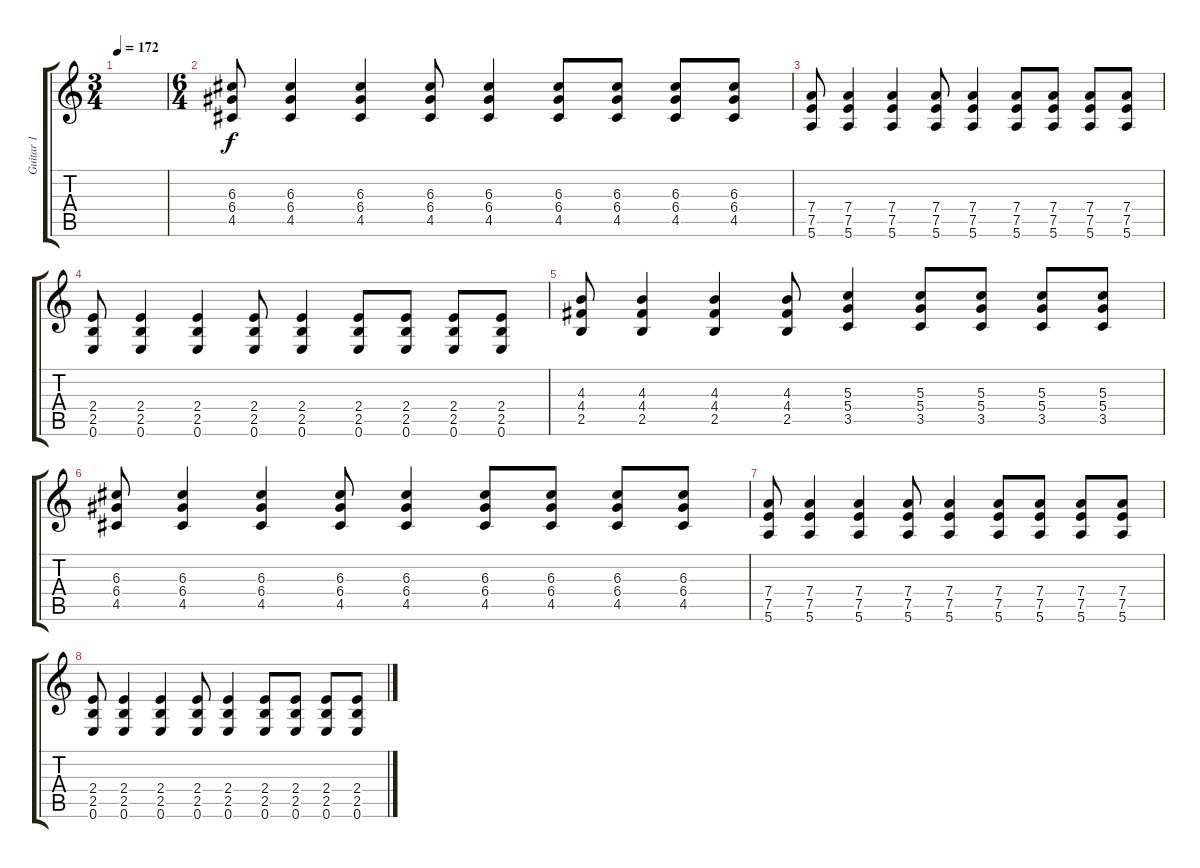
\track ("Guitar 1" "Guitar 1") {instrument acousticguitarsteel}
\staff {score tabs}
\tuning (E4 B3 G3 D3 A2 E2) {hide}
\ts (3 4)
\tempo 172
\clef g2
\ks c
|
\ts (6 4)
(6.3 6.4 4.5).8{dy f volume 14 instrument distortionguitar} (6.3 6.4 4.5).4 (6.3 6.4 4.5).4 (6.3 6.4 4.5).8 (6.3 6.4 4.5).4 (6.3 6.4 4.5).8 (6.3 6.4 4.5).8 (6.3 6.4 4.5).8 (6.3 6.4 4.5).8 |
(7.4 7.5 5.6).8{instrument distortionguitar} (7.4 7.5 5.6).4 (7.4 7.5 5.6).4 (7.4 7.5 5.6).8 (7.4 7.5 5.6).4 (7.4 7.5 5.6).8 (7.4 7.5 5.6).8 (7.4 7.5 5.6).8 (7.4 7.5 5.6).8 |
(2.4 2.5 0.6).8{instrument distortionguitar} (2.4 2.5 0.6).4 (2.4 2.5 0.6).4 (2.4 2.5 0.6).8 (2.4 2.5 0.6).4 (2.4 2.5 0.6).8 (2.4 2.5 0.6).8 (2.4 2.5 0.6).8 (2.4 2.5 0.6).8 |
(4.3 4.4 2.5).8{instrument distortionguitar} (4.3 4.4 2.5).4 (4.3 4.4 2.5).4 (4.3 4.4 2.5).8 (5.3 5.4 3.5).4 (5.3 5.4 3.5).8 (5.3 5.4 3.5).8 (5.3 5.4 3.5).8 (5.3 5.4 3.5).8 |
(6.3 6.4 4.5).8{instrument distortionguitar} (6.3 6.4 4.5).4 (6.3 6.4 4.5).4 (6.3 6.4 4.5).8 (6.3 6.4 4.5).4 (6.3 6.4 4.5).8 (6.3 6.4 4.5).8 (6.3 6.4 4.5).8 (6.3 6.4 4.5).8 |
(7.4 7.5 5.6).8{instrument distortionguitar} (7.4 7.5 5.6).4 (7.4 7.5 5.6).4 (7.4 7.5 5.6).8 (7.4 7.5 5.6).4 (7.4 7.5 5.6).8 (7.4 7.5 5.6).8 (7.4 7.5 5.6).8 (7.4 7.5 5.6).8 |
(2.4 2.5 0.6).8{instrument distortionguitar} (2.4 2.5 0.6).4 (2.4 2.5 0.6).4 (2.4 2.5 0.6).8 (2.4 2.5 0.6).4 (2.4 2.5 0.6).8 (2.4 2.5 0.6).8 (2.4 2.5 0.6).8 (2.4 2.5 0.6).8
